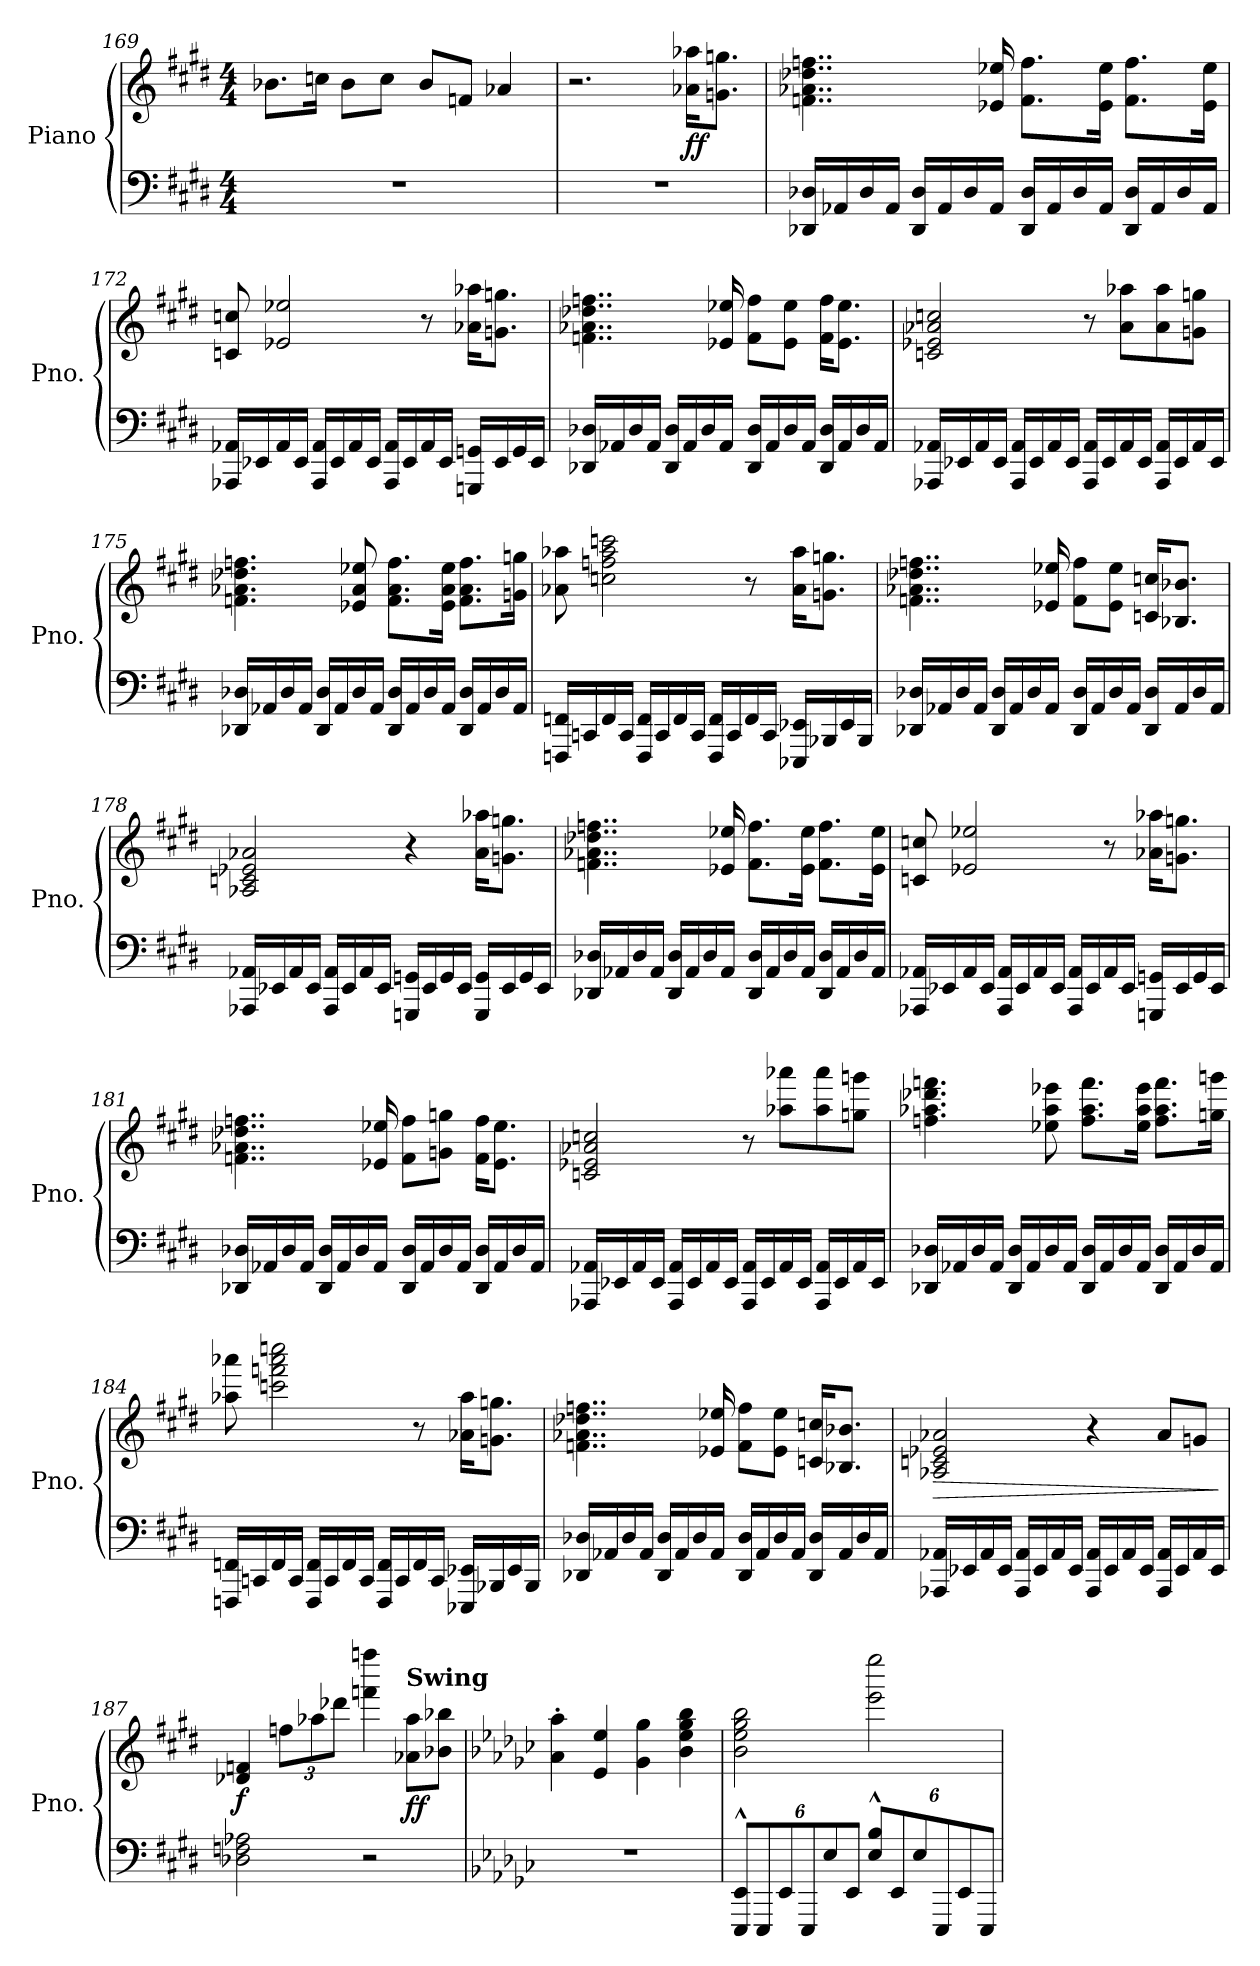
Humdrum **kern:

**kern	**kern	**dynam
*part1	*part1	*part1
*staff2	*staff1	*staff1/2
*I"Piano	*	*
*I'Pno.	*	*
*clefF4	*clefG2	*
*k[f#c#g#d#]	*k[f#c#g#d#]	*
*M4/4	*M4/4	*
=169	=169	=169
1r	8.b-\L	.
.	16cc\Jk	.
.	8b-\L	.
.	8cc\J	.
.	8b-/L	.
.	8f/J	.
.	4a-/	.
=170	=170	=170
1r	2.r	.
!	!	!LO:DY:b
.	16a-\ 16aa-\KL	ff
.	8.g\ 8.gg\J	.
=171	=171	=171
16DD-/ 16D-/LL	4..f\ 4..a-\ 4..dd-\ 4..ff\	.
16AA-/	.	.
16D-/	.	.
16AA-/JJ	.	.
16DD-/ 16D-/LL	.	.
16AA-/	.	.
16D-/	.	.
16AA-/JJ	16e-/ 16ee-/	.
16DD-/ 16D-/LL	8.f\ 8.ff\L	.
16AA-/	.	.
16D-/	.	.
16AA-/JJ	16e-\ 16ee-\Jk	.
16DD-/ 16D-/LL	8.f\ 8.ff\L	.
16AA-/	.	.
16D-/	.	.
16AA-/JJ	16e-\ 16ee-\Jk	.
!!LO:LB:g=z
=172	=172	=172
16AAA-/ 16AA-/LL	8c/ 8cc/	.
16EE-/	.	.
16AA-/	2e-/ 2ee-/	.
16EE-/JJ	.	.
16AAA-/ 16AA-/LL	.	.
16EE-/	.	.
16AA-/	.	.
16EE-/JJ	.	.
16AAA-/ 16AA-/LL	.	.
16EE-/	.	.
16AA-/	8r	.
16EE-/JJ	.	.
16GGG/ 16GG/LL	16a-\ 16aa-\KL	.
16EE-/	8.g\ 8.gg\J	.
16GG/	.	.
16EE-/JJ	.	.
=173	=173	=173
16DD-/ 16D-/LL	4..f\ 4..a-\ 4..dd-\ 4..ff\	.
16AA-/	.	.
16D-/	.	.
16AA-/JJ	.	.
16DD-/ 16D-/LL	.	.
16AA-/	.	.
16D-/	.	.
16AA-/JJ	16e-/ 16ee-/	.
16DD-/ 16D-/LL	8f\ 8ff\L	.
16AA-/	.	.
16D-/	8e-\ 8ee-\J	.
16AA-/JJ	.	.
16DD-/ 16D-/LL	16f\ 16ff\KL	.
16AA-/	8.e-\ 8.ee-\J	.
16D-/	.	.
16AA-/JJ	.	.
!!LO:LB:g=z
=174	=174	=174
16AAA-/ 16AA-/LL	2c/ 2e-/ 2a-/ 2cc/	.
16EE-/	.	.
16AA-/	.	.
16EE-/JJ	.	.
16AAA-/ 16AA-/LL	.	.
16EE-/	.	.
16AA-/	.	.
16EE-/JJ	.	.
16AAA-/ 16AA-/LL	8r	.
16EE-/	.	.
16AA-/	8a-\ 8aa-\L	.
16EE-/JJ	.	.
16AAA-/ 16AA-/LL	8a-\ 8aa-\	.
16EE-/	.	.
16AA-/	8g\ 8gg\J	.
16EE-/JJ	.	.
=175	=175	=175
16DD-/ 16D-/LL	4.f\ 4.a-\ 4.dd-\ 4.ff\	.
16AA-/	.	.
16D-/	.	.
16AA-/JJ	.	.
16DD-/ 16D-/LL	.	.
16AA-/	.	.
16D-/	8e-/ 8a-/ 8ee-/	.
16AA-/JJ	.	.
16DD-/ 16D-/LL	8.f\ 8.a-\ 8.ff\L	.
16AA-/	.	.
16D-/	.	.
16AA-/JJ	16e-\ 16a-\ 16ee-\Jk	.
16DD-/ 16D-/LL	8.f\ 8.a-\ 8.ff\L	.
16AA-/	.	.
16D-/	.	.
16AA-/JJ	16g\ 16gg\Jk	.
!!LO:LB:g=z
=176	=176	=176
16FFF/ 16FF/LL	8a-\ 8aa-\	.
16CC/	.	.
16FF/	2cc\ 2ff\ 2aa-\ 2ccc\	.
16CC/JJ	.	.
16FFF/ 16FF/LL	.	.
16CC/	.	.
16FF/	.	.
16CC/JJ	.	.
16FFF/ 16FF/LL	.	.
16CC/	.	.
16FF/	8r	.
16CC/JJ	.	.
16EEE-/ 16EE-/LL	16a-\ 16aa-\KL	.
16BBB-/	8.g\ 8.gg\J	.
16EE-/	.	.
16BBB-/JJ	.	.
=177	=177	=177
16DD-/ 16D-/LL	4..f\ 4..a-\ 4..dd-\ 4..ff\	.
16AA-/	.	.
16D-/	.	.
16AA-/JJ	.	.
16DD-/ 16D-/LL	.	.
16AA-/	.	.
16D-/	.	.
16AA-/JJ	16e-/ 16ee-/	.
16DD-/ 16D-/LL	8f\ 8ff\L	.
16AA-/	.	.
16D-/	8e-\ 8ee-\J	.
16AA-/JJ	.	.
16DD-/ 16D-/LL	16c/ 16cc/KL	.
16AA-/	8.B-/ 8.b-/J	.
16D-/	.	.
16AA-/JJ	.	.
!!LO:PB:g=z
=178	=178	=178
16AAA-/ 16AA-/LL	2A-/ 2c/ 2e-/ 2a-/	.
16EE-/	.	.
16AA-/	.	.
16EE-/JJ	.	.
16AAA-/ 16AA-/LL	.	.
16EE-/	.	.
16AA-/	.	.
16EE-/JJ	.	.
16GGG/ 16GG/LL	4r	.
16EE-/	.	.
16GG/	.	.
16EE-/JJ	.	.
16GGG/ 16GG/LL	16a-\ 16aa-\KL	.
16EE-/	8.g\ 8.gg\J	.
16GG/	.	.
16EE-/JJ	.	.
=179	=179	=179
16DD-/ 16D-/LL	4..f\ 4..a-\ 4..dd-\ 4..ff\	.
16AA-/	.	.
16D-/	.	.
16AA-/JJ	.	.
16DD-/ 16D-/LL	.	.
16AA-/	.	.
16D-/	.	.
16AA-/JJ	16e-/ 16ee-/	.
16DD-/ 16D-/LL	8.f\ 8.ff\L	.
16AA-/	.	.
16D-/	.	.
16AA-/JJ	16e-\ 16ee-\Jk	.
16DD-/ 16D-/LL	8.f\ 8.ff\L	.
16AA-/	.	.
16D-/	.	.
16AA-/JJ	16e-\ 16ee-\Jk	.
!!LO:LB:g=z
=180	=180	=180
16AAA-/ 16AA-/LL	8c/ 8cc/	.
16EE-/	.	.
16AA-/	2e-/ 2ee-/	.
16EE-/JJ	.	.
16AAA-/ 16AA-/LL	.	.
16EE-/	.	.
16AA-/	.	.
16EE-/JJ	.	.
16AAA-/ 16AA-/LL	.	.
16EE-/	.	.
16AA-/	8r	.
16EE-/JJ	.	.
16GGG/ 16GG/LL	16a-\ 16aa-\KL	.
16EE-/	8.g\ 8.gg\J	.
16GG/	.	.
16EE-/JJ	.	.
=181	=181	=181
16DD-/ 16D-/LL	4..f\ 4..a-\ 4..dd-\ 4..ff\	.
16AA-/	.	.
16D-/	.	.
16AA-/JJ	.	.
16DD-/ 16D-/LL	.	.
16AA-/	.	.
16D-/	.	.
16AA-/JJ	16e-/ 16ee-/	.
16DD-/ 16D-/LL	8f\ 8ff\L	.
16AA-/	.	.
16D-/	8g\ 8gg\J	.
16AA-/JJ	.	.
16DD-/ 16D-/LL	16f\ 16ff\KL	.
16AA-/	8.e-\ 8.ee-\J	.
16D-/	.	.
16AA-/JJ	.	.
!!LO:LB:g=z
=182	=182	=182
16AAA-/ 16AA-/LL	2c/ 2e-/ 2a-/ 2cc/	.
16EE-/	.	.
16AA-/	.	.
16EE-/JJ	.	.
16AAA-/ 16AA-/LL	.	.
16EE-/	.	.
16AA-/	.	.
16EE-/JJ	.	.
16AAA-/ 16AA-/LL	8r	.
16EE-/	.	.
16AA-/	8aa-\ 8aaa-\L	.
16EE-/JJ	.	.
16AAA-/ 16AA-/LL	8aa-\ 8aaa-\	.
16EE-/	.	.
16AA-/	8gg\ 8ggg\J	.
16EE-/JJ	.	.
=183	=183	=183
16DD-/ 16D-/LL	4.ff\ 4.aa-\ 4.ddd-\ 4.fff\	.
16AA-/	.	.
16D-/	.	.
16AA-/JJ	.	.
16DD-/ 16D-/LL	.	.
16AA-/	.	.
16D-/	8ee-\ 8aa-\ 8eee-\	.
16AA-/JJ	.	.
16DD-/ 16D-/LL	8.ff\ 8.aa-\ 8.fff\L	.
16AA-/	.	.
16D-/	.	.
16AA-/JJ	16ee-\ 16aa-\ 16eee-\Jk	.
16DD-/ 16D-/LL	8.ff\ 8.aa-\ 8.fff\L	.
16AA-/	.	.
16D-/	.	.
16AA-/JJ	16gg\ 16ggg\Jk	.
!!LO:LB:g=z
=184	=184	=184
16FFF/ 16FF/LL	8aa-\ 8aaa-\	.
16CC/	.	.
16FF/	2ccc\ 2fff\ 2aaa-\ 2cccc\	.
16CC/JJ	.	.
16FFF/ 16FF/LL	.	.
16CC/	.	.
16FF/	.	.
16CC/JJ	.	.
16FFF/ 16FF/LL	.	.
16CC/	.	.
16FF/	8r	.
16CC/JJ	.	.
16EEE-/ 16EE-/LL	16a-\ 16aa-\KL	.
16BBB-/	8.g\ 8.gg\J	.
16EE-/	.	.
16BBB-/JJ	.	.
=185	=185	=185
16DD-/ 16D-/LL	4..f\ 4..a-\ 4..dd-\ 4..ff\	.
16AA-/	.	.
16D-/	.	.
16AA-/JJ	.	.
16DD-/ 16D-/LL	.	.
16AA-/	.	.
16D-/	.	.
16AA-/JJ	16e-/ 16ee-/	.
16DD-/ 16D-/LL	8f\ 8ff\L	.
16AA-/	.	.
16D-/	8e-\ 8ee-\J	.
16AA-/JJ	.	.
16DD-/ 16D-/LL	16c/ 16cc/KL	.
16AA-/	8.B-/ 8.b-/J	.
16D-/	.	.
16AA-/JJ	.	.
!!LO:LB:g=z
=186	=186	=186
!	!	!LO:HP:b
16AAA-/ 16AA-/LL	2A-/ 2c/ 2e-/ 2a-/	>
16EE-/	.	.
16AA-/	.	.
16EE-/JJ	.	.
16AAA-/ 16AA-/LL	.	.
16EE-/	.	.
16AA-/	.	.
16EE-/JJ	.	.
16AAA-/ 16AA-/LL	4r	.
16EE-/	.	.
16AA-/	.	.
16EE-/JJ	.	.
16AAA-/ 16AA-/LL	8a-/L	.
16EE-/	.	.
16AA-/	8g/J	.
16EE-/JJ	.	.
.	.	]
=187	=187	=187
*	*MM165	*
!	!	!LO:DY:b
2D-\ 2F\ 2A-\	4d-/ 4f/	f
*	*Xbrackettup	*
.	12ff\L	.
.	12aa-\	.
.	12ddd-\J	.
2r	4fff\ 4ffff\	.
!	!LO:TX:a:B:t=Swing	!
!	!	!LO:DY:b
.	8a-\ 8aa-\L	ff
.	8b-\ 8bb-\J	.
=188	=188	=188
*k[b-e-a-d-g-c-]	*k[b-e-a-d-g-c-]	*
1r	4a-\' 4aa-\'	.
.	4e-/ 4ee-/	.
.	4g-\ 4gg-\	.
.	4b-\ 4ee-\ 4gg-\ 4bb-\	.
!!LO:PB:g=z
=189	=189	=189
*Xbrackettup	*	*
12EEE-/^^ 12EE-/^^L	2b-\ 2ee-\ 2gg-\ 2bb-\	.
12EEE-/	.	.
12EE-/	.	.
12EEE-/	.	.
12E-/	.	.
12EE-/J	.	.
12E-/^^ 12B-/^^L	2eee-\ 2eeee-\	.
12EE-/	.	.
12E-/	.	.
12EEE-/	.	.
12EE-/	.	.
12EEE-/J	.	.
=	=	=
*-	*-	*-
